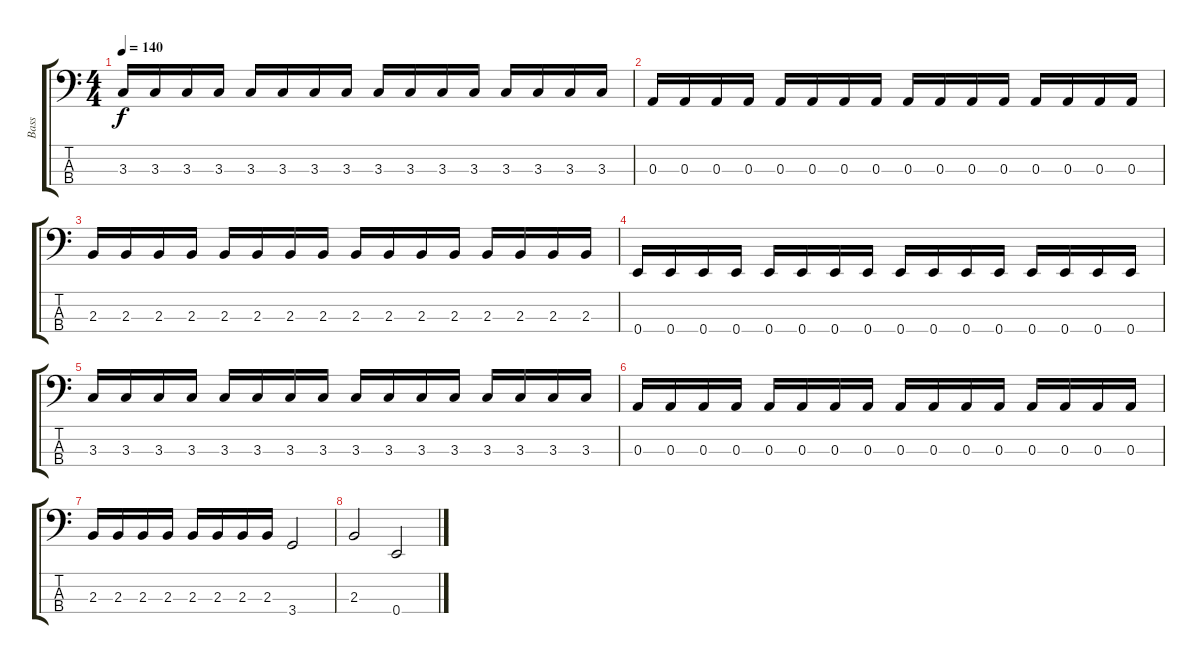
\track ("Bass" "Bass") {instrument electricbasspick}
\staff {score tabs}
\tuning (G2 D2 A1 E1) {hide}
\ts (4 4)
\tempo 140
\clef f4
\ks c
3.3.16{dy f} 3.3.16 3.3.16 3.3.16 3.3.16 3.3.16 3.3.16 3.3.16 3.3.16 3.3.16 3.3.16 3.3.16 3.3.16 3.3.16 3.3.16 3.3.16 |
0.3.16 0.3.16 0.3.16 0.3.16 0.3.16 0.3.16 0.3.16 0.3.16 0.3.16 0.3.16 0.3.16 0.3.16 0.3.16 0.3.16 0.3.16 0.3.16 |
2.3.16 2.3.16 2.3.16 2.3.16 2.3.16 2.3.16 2.3.16 2.3.16 2.3.16 2.3.16 2.3.16 2.3.16 2.3.16 2.3.16 2.3.16 2.3.16 |
0.4.16 0.4.16 0.4.16 0.4.16 0.4.16 0.4.16 0.4.16 0.4.16 0.4.16 0.4.16 0.4.16 0.4.16 0.4.16 0.4.16 0.4.16 0.4.16 |
3.3.16 3.3.16 3.3.16 3.3.16 3.3.16 3.3.16 3.3.16 3.3.16 3.3.16 3.3.16 3.3.16 3.3.16 3.3.16 3.3.16 3.3.16 3.3.16 |
0.3.16 0.3.16 0.3.16 0.3.16 0.3.16 0.3.16 0.3.16 0.3.16 0.3.16 0.3.16 0.3.16 0.3.16 0.3.16 0.3.16 0.3.16 0.3.16 |
2.3.16 2.3.16 2.3.16 2.3.16 2.3.16 2.3.16 2.3.16 2.3.16 3.4.2 |
2.3.2 0.4.2{volume 0}
